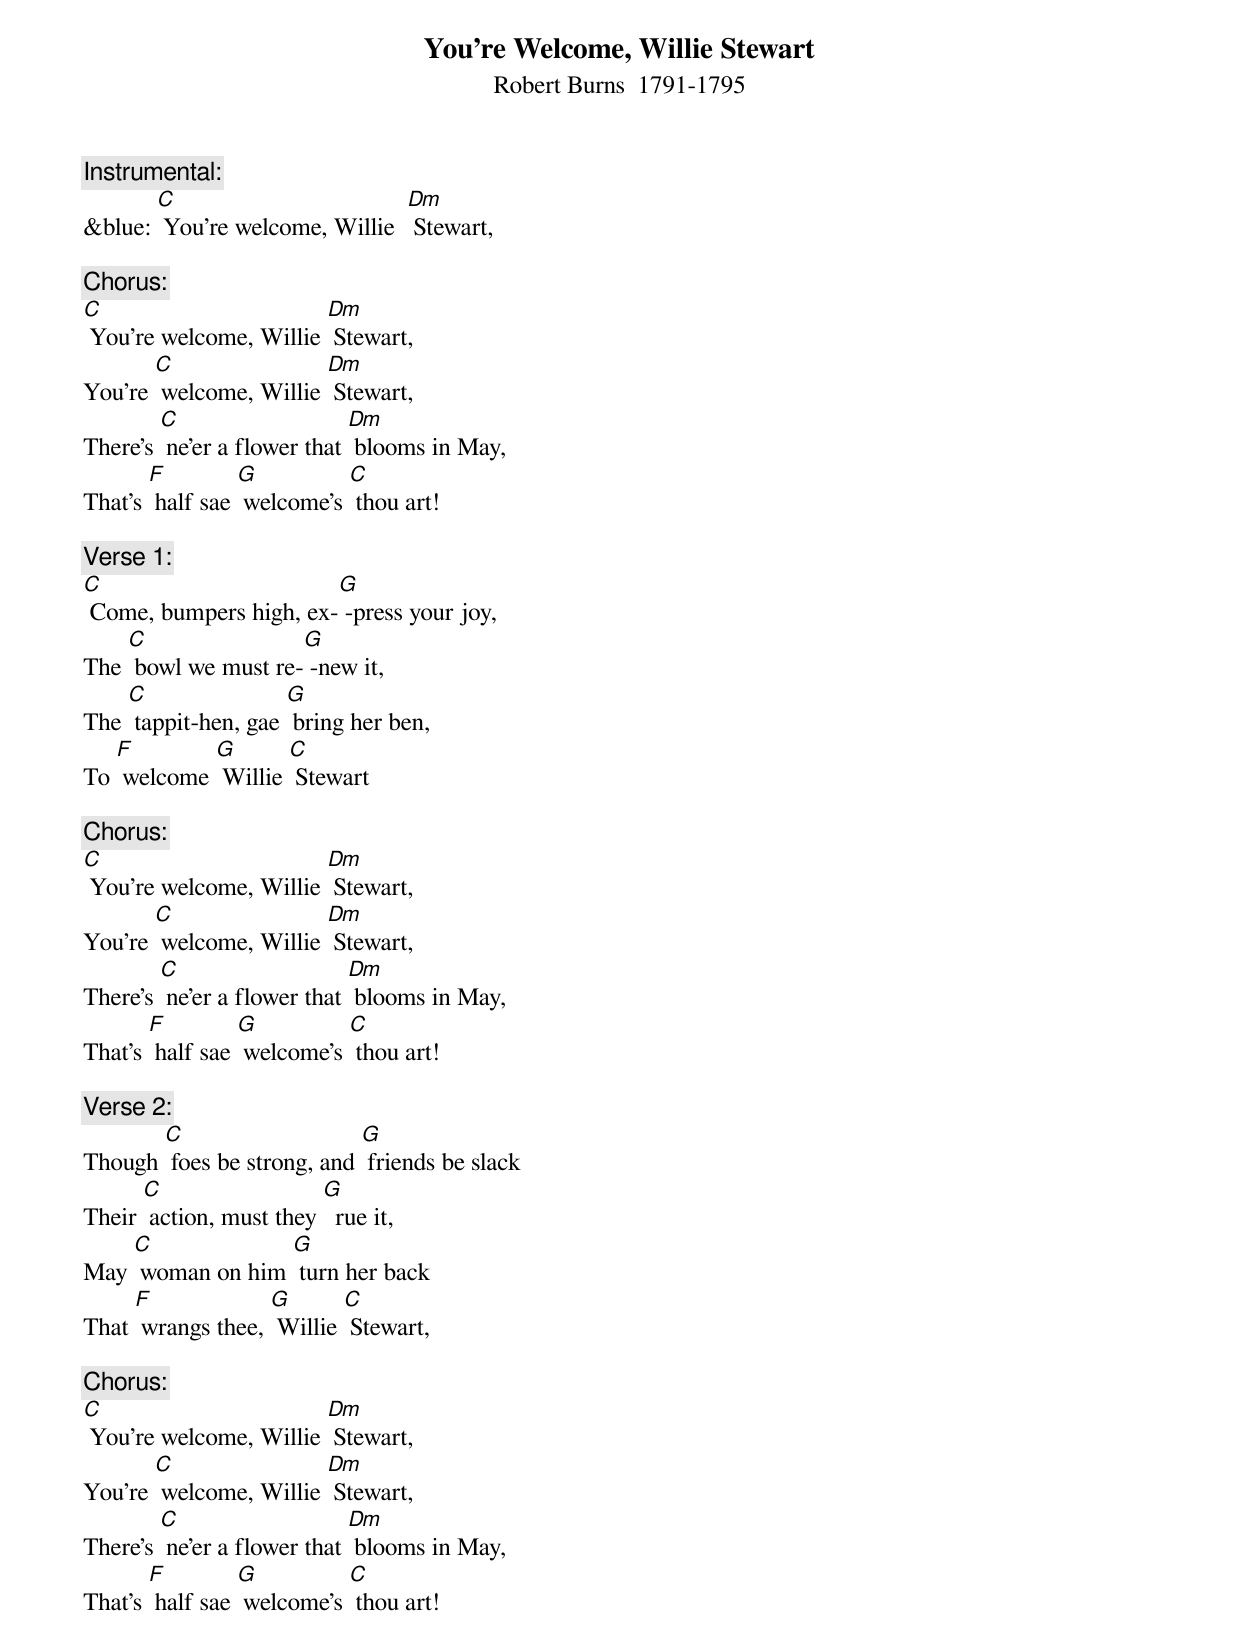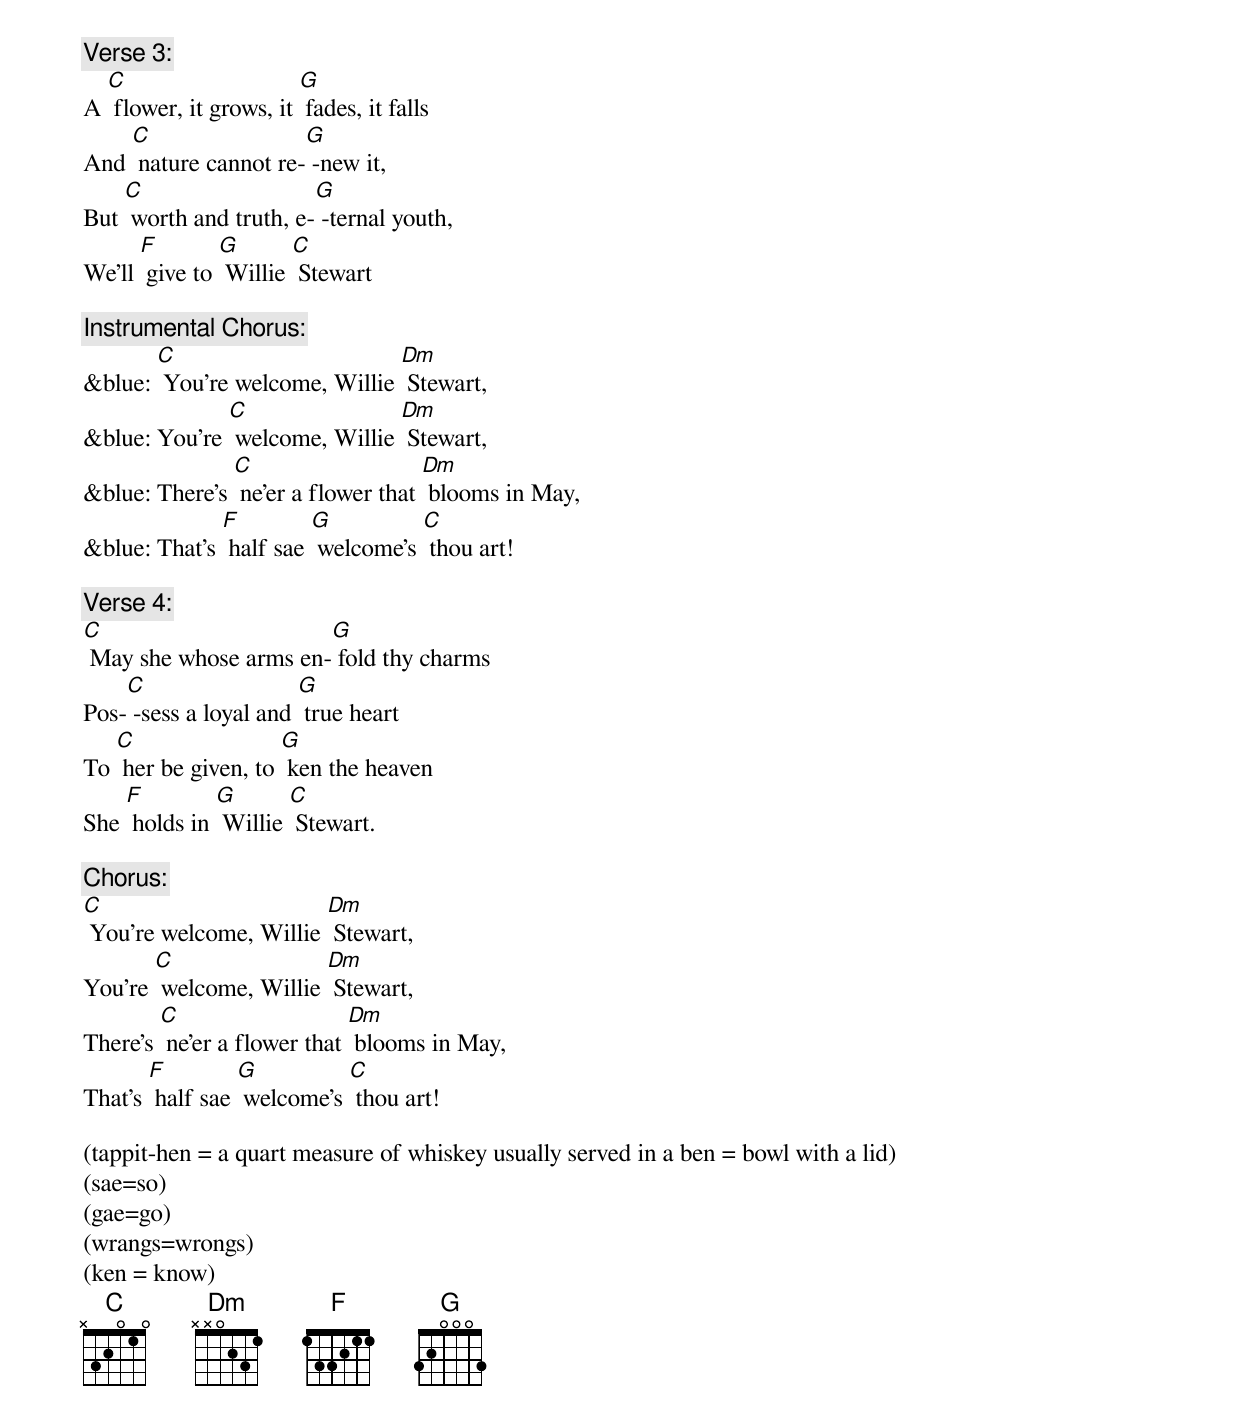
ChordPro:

{t: You're Welcome, Willie Stewart}
{st: Robert Burns  1791-1795}

{c: Instrumental:}
&blue: [C] You're welcome, Willie  [Dm] Stewart,

{c: Chorus:}
[C] You're welcome, Willie [Dm] Stewart,
You're [C] welcome, Willie [Dm] Stewart,
There's [C] ne’er a flower that [Dm] blooms in May,
That's [F] half sae [G] welcome’s [C] thou art!

{c: Verse 1:}
[C] Come, bumpers high, ex-[G] -press your joy,
The [C] bowl we must re-[G] -new it,
The [C] tappit-hen, gae [G] bring her ben,
To [F] welcome [G] Willie [C] Stewart

{c: Chorus:}
[C] You're welcome, Willie [Dm] Stewart,
You're [C] welcome, Willie [Dm] Stewart,
There's [C] ne’er a flower that [Dm] blooms in May,
That's [F] half sae [G] welcome’s [C] thou art!

{c: Verse 2:}
Though [C] foes be strong, and [G] friends be slack
Their [C] action, must they [G]  rue it,
May [C] woman on him [G] turn her back
That [F] wrangs thee, [G] Willie [C] Stewart,

{c: Chorus:}
[C] You're welcome, Willie [Dm] Stewart,
You're [C] welcome, Willie [Dm] Stewart,
There's [C] ne’er a flower that [Dm] blooms in May,
That's [F] half sae [G] welcome’s [C] thou art!

{c: Verse 3:}
A [C] flower, it grows, it [G] fades, it falls
And [C] nature cannot re-[G] -new it,
But [C] worth and truth, e-[G] -ternal youth,
We'll [F] give to [G] Willie [C] Stewart

{c: Instrumental Chorus:}
&blue: [C] You're welcome, Willie [Dm] Stewart,
&blue: You're [C] welcome, Willie [Dm] Stewart,
&blue: There's [C] ne’er a flower that [Dm] blooms in May,
&blue: That's [F] half sae [G] welcome’s [C] thou art!

{c: Verse 4:}
[C] May she whose arms en-[G] fold thy charms
Pos-[C] -sess a loyal and [G] true heart
To [C] her be given, to [G] ken the heaven
She [F] holds in [G] Willie [C] Stewart.

{c: Chorus:}
[C] You're welcome, Willie [Dm] Stewart,
You're [C] welcome, Willie [Dm] Stewart,
There's [C] ne’er a flower that [Dm] blooms in May,
That's [F] half sae [G] welcome’s [C] thou art!

(tappit-hen = a quart measure of whiskey usually served in a ben = bowl with a lid)
(sae=so)
(gae=go)
(wrangs=wrongs)
(ken = know)
